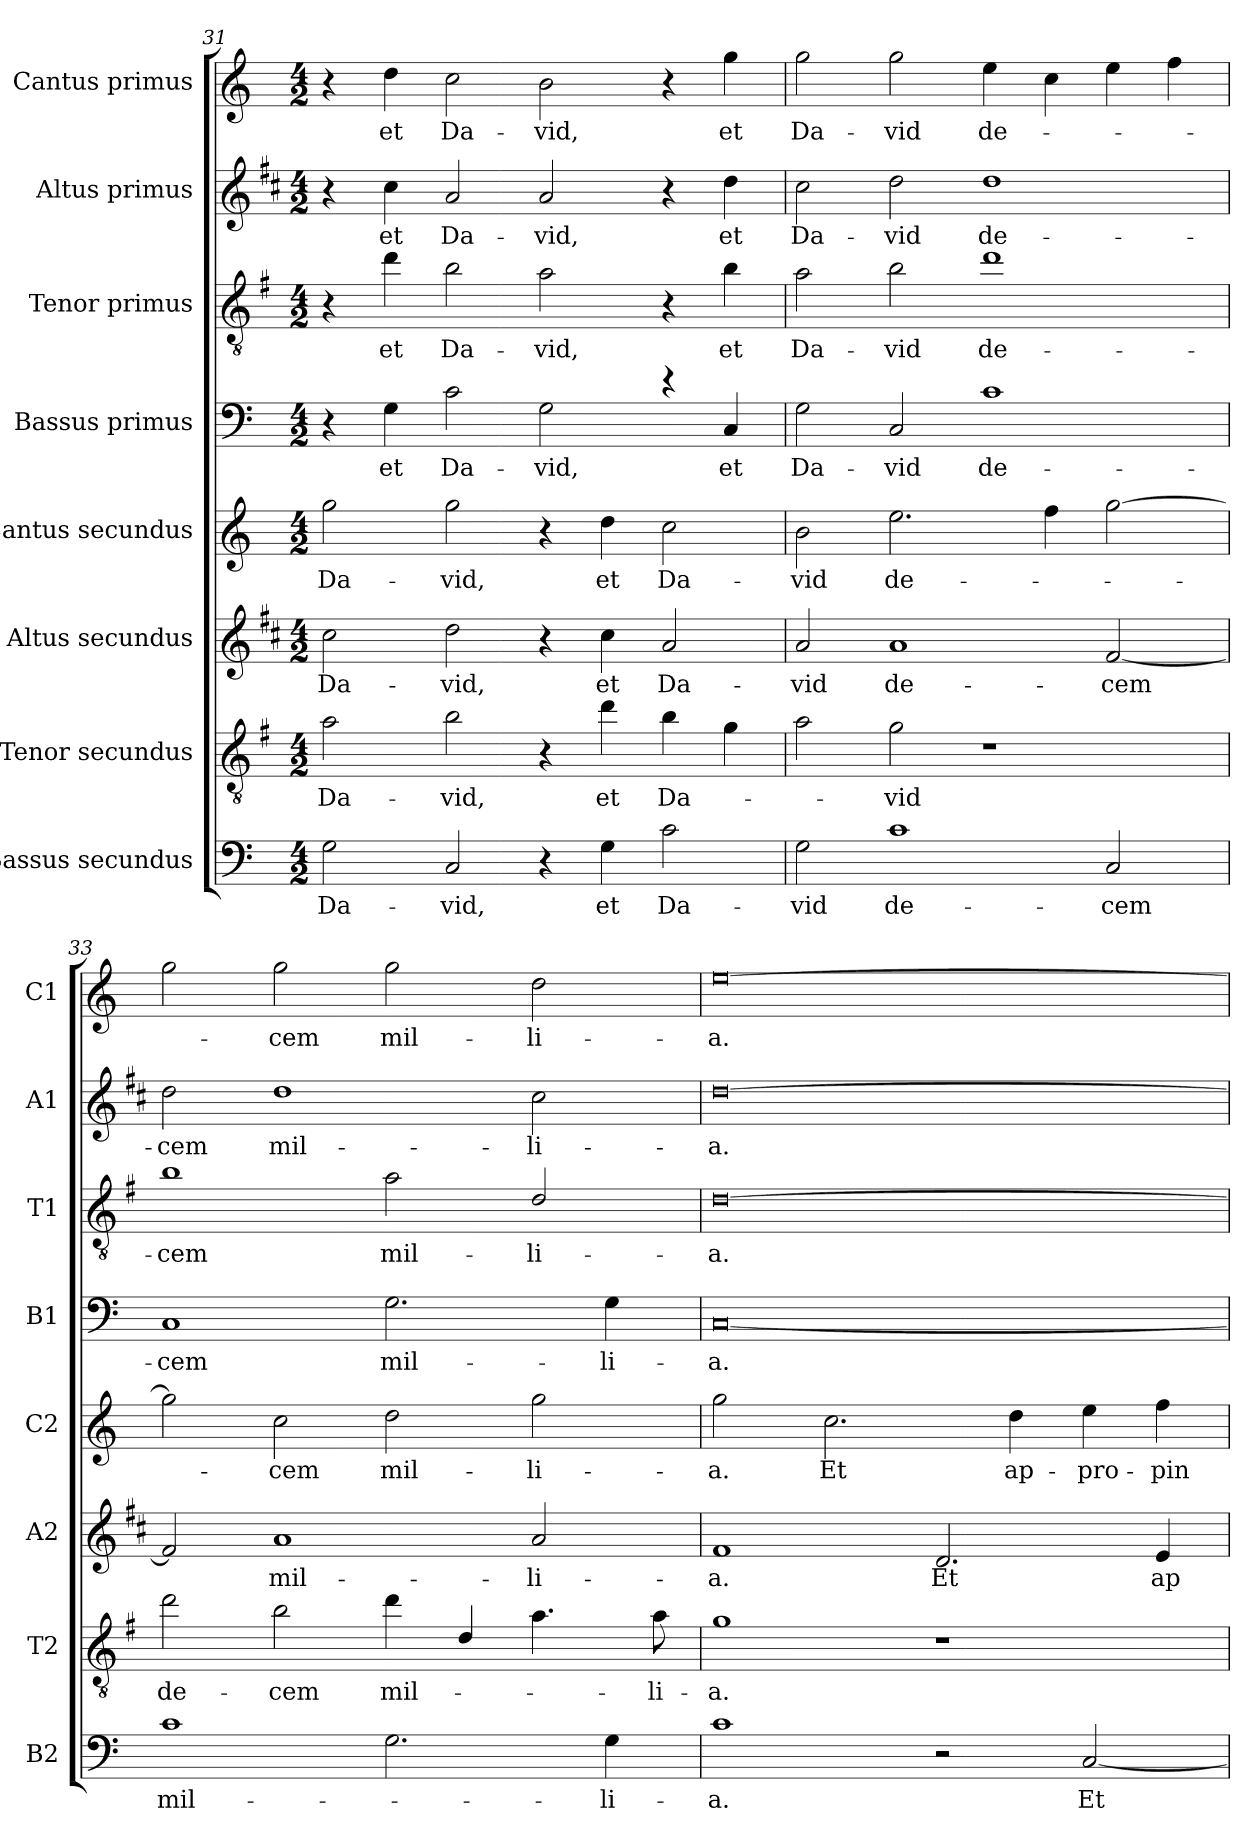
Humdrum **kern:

**kern	**text	**kern	**text	**kern	**text	**kern	**text	**kern	**text	**kern	**text	**kern	**text	**kern	**text
*part8	*part8	*part7	*part7	*part6	*part6	*part5	*part5	*part4	*part4	*part3	*part3	*part2	*part2	*part1	*part1
*staff8	*staff8	*staff7	*staff7	*staff6	*staff6	*staff5	*staff5	*staff4	*staff4	*staff3	*staff3	*staff2	*staff2	*staff1	*staff1
*I"Bassus secundus	*	*I"Tenor secundus	*	*I"Altus secundus	*	*I"Cantus secundus	*	*I"Bassus primus	*	*I"Tenor primus	*	*I"Altus primus	*	*I"Cantus primus	*
*I'B2	*	*I'T2	*	*I'A2	*	*I'C2	*	*I'B1	*	*I'T1	*	*I'A1	*	*I'C1	*
*clefF4	*	*clefGv2	*	*clefG2	*	*clefG2	*	*clefF4	*	*clefGv2	*	*clefG2	*	*clefG2	*
*	*	*ITrd4c7	*	*ITrd1c2	*	*	*	*	*	*ITrd4c7	*	*ITrd1c2	*	*	*
*k[]	*	*k[]	*	*k[]	*	*k[]	*	*k[]	*	*k[]	*	*k[]	*	*k[]	*
*C:	*	*C:	*	*C:	*	*C:	*	*C:	*	*C:	*	*C:	*	*C:	*
*M4/2	*	*M4/2	*	*M4/2	*	*M4/2	*	*M4/2	*	*M4/2	*	*M4/2	*	*M4/2	*
=31	=31	=31	=31	=31	=31	=31	=31	=31	=31	=31	=31	=31	=31	=31	=31
!	!LO:LY:b	!	!LO:LY:b	!	!LO:LY:b	!	!LO:LY:b	!	!	!	!	!	!	!	!
2G\	Da-	2d\	Da-	2b\	Da-	2gg\	Da-	4r	.	4r	.	4r	.	4r	.
!	!	!	!	!	!	!	!	!	!LO:LY:b	!	!LO:LY:b	!	!LO:LY:b	!	!LO:LY:b
.	.	.	.	.	.	.	.	4G\	et	4g\	et	4b\	et	4dd\	et
!	!LO:LY:b	!	!LO:LY:b	!	!LO:LY:b	!	!LO:LY:b	!	!LO:LY:b	!	!LO:LY:b	!	!LO:LY:b	!	!LO:LY:b
2C/	-vid,	2e\	-vid,	2cc\	-vid,	2gg\	-vid,	2c\	Da-	2e\	Da-	2g/	Da-	2cc\	Da-
!	!	!	!	!	!	!	!	!	!LO:LY:b	!	!LO:LY:b	!	!LO:LY:b	!	!LO:LY:b
4r	.	4r	.	4r	.	4r	.	2G\	-vid,	2d\	-vid,	2g/	-vid,	2b\	-vid,
!	!LO:LY:b	!	!LO:LY:b	!	!LO:LY:b	!	!LO:LY:b	!	!	!	!	!	!	!	!
4G\	et	4g\	et	4b\	et	4dd\	et	.	.	.	.	.	.	.	.
!	!LO:LY:b	!	!LO:LY:b	!	!LO:LY:b	!	!LO:LY:b	!	!	!	!	!	!	!	!
2c\	Da-	4e\	Da-	2g/	Da-	2cc\	Da-	4rd	.	4r	.	4r	.	4r	.
!	!	!	!	!	!	!	!	!	!LO:LY:b	!	!LO:LY:b	!	!LO:LY:b	!	!LO:LY:b
.	.	4c\	.	.	.	.	.	4C/	et	4e\	et	4cc\	et	4gg\	et
!!LO:LB:g=z
=32	=32	=32	=32	=32	=32	=32	=32	=32	=32	=32	=32	=32	=32	=32	=32
!	!LO:LY:b	!	!	!	!LO:LY:b	!	!LO:LY:b	!	!LO:LY:b	!	!LO:LY:b	!	!LO:LY:b	!	!LO:LY:b
2G\	-vid	2d\	.	2g/	-vid	2b\	-vid	2G\	Da-	2d\	Da-	2b\	Da-	2gg\	Da-
!	!LO:LY:b	!	!LO:LY:b	!	!LO:LY:b	!	!LO:LY:b	!	!LO:LY:b	!	!LO:LY:b	!	!LO:LY:b	!	!LO:LY:b
1c	de-	2c\	-vid	1g	de-	2.ee\	de-	2C/	-vid	2e\	-vid	2cc\	-vid	2gg\	-vid
!	!	!	!	!	!	!	!	!	!LO:LY:b	!	!LO:LY:b	!	!LO:LY:b	!	!LO:LY:b
.	.	1r	.	.	.	.	.	1c	de-	1g	de-	1cc	de-	4ee\	de-
.	.	.	.	.	.	4ff\	.	.	.	.	.	.	.	4cc\	.
!	!LO:LY:b	!	!	!	!LO:LY:b	!	!	!	!	!	!	!	!	!	!
2C/	-cem	.	.	[2e/	-cem	[2gg\	.	.	.	.	.	.	.	4ee\	.
.	.	.	.	.	.	.	.	.	.	.	.	.	.	4ff\	.
=33	=33	=33	=33	=33	=33	=33	=33	=33	=33	=33	=33	=33	=33	=33	=33
!	!LO:LY:b	!	!LO:LY:b	!	!	!	!	!	!LO:LY:b	!	!LO:LY:b	!	!LO:LY:b	!	!
1c	mil-	2g\	de-	2e/]	.	2gg\]	.	1C	-cem	1e	-cem	2cc\	-cem	2gg\	.
!	!	!	!LO:LY:b	!	!LO:LY:b	!	!LO:LY:b	!	!	!	!	!	!LO:LY:b	!	!LO:LY:b
.	.	2e\	-cem	1g	mil-	2cc\	-cem	.	.	.	.	1cc	mil-	2gg\	-cem
!	!	!	!LO:LY:b	!	!	!	!LO:LY:b	!	!LO:LY:b	!	!LO:LY:b	!	!	!	!LO:LY:b
2.G\	.	4g\	mil-	.	.	2dd\	mil-	2.G\	mil-	2d\	mil-	.	.	2gg\	mil-
.	.	4G/	.	.	.	.	.	.	.	.	.	.	.	.	.
!	!	!	!	!	!LO:LY:b	!	!LO:LY:b	!	!	!	!LO:LY:b	!	!LO:LY:b	!	!LO:LY:b
.	.	4.d\	.	2g/	-li-	2gg\	-li-	.	.	2G/	-li-	2b\	-li-	2dd\	-li-
!	!LO:LY:b	!	!	!	!	!	!	!	!LO:LY:b	!	!	!	!	!	!
4G\	-li-	.	.	.	.	.	.	4G\	-li-	.	.	.	.	.	.
!	!	!	!LO:LY:b	!	!	!	!	!	!	!	!	!	!	!	!
.	.	8d\	-li-	.	.	.	.	.	.	.	.	.	.	.	.
=34	=34	=34	=34	=34	=34	=34	=34	=34	=34	=34	=34	=34	=34	=34	=34
!	!LO:LY:b	!	!LO:LY:b	!	!LO:LY:b	!	!LO:LY:b	!	!LO:LY:b	!	!LO:LY:b	!	!LO:LY:b	!	!LO:LY:b
1c	-a.	1c	-a.	1e	-a.	2gg\	-a.	[0C	-a.	[0G	-a.	[0cc	-a.	[0ee	-a.
!	!	!	!	!	!	!	!LO:LY:b	!	!	!	!	!	!	!	!
.	.	.	.	.	.	2.cc\	Et	.	.	.	.	.	.	.	.
!	!	!	!	!	!LO:LY:b	!	!	!	!	!	!	!	!	!	!
2r	.	1r	.	2.c/	Et	.	.	.	.	.	.	.	.	.	.
!	!	!	!	!	!	!	!LO:LY:b	!	!	!	!	!	!	!	!
.	.	.	.	.	.	4dd\	ap-	.	.	.	.	.	.	.	.
!	!LO:LY:b	!	!	!	!	!	!LO:LY:b	!	!	!	!	!	!	!	!
[2C/	Et	.	.	.	.	4ee\	-pro-	.	.	.	.	.	.	.	.
!	!	!	!	!	!LO:LY:b	!	!LO:LY:b	!	!	!	!	!	!	!	!
.	.	.	.	4d/	ap-	4ff\	-pin-	.	.	.	.	.	.	.	.
=	=	=	=	=	=	=	=	=	=	=	=	=	=	=	=
*-	*-	*-	*-	*-	*-	*-	*-	*-	*-	*-	*-	*-	*-	*-	*-
